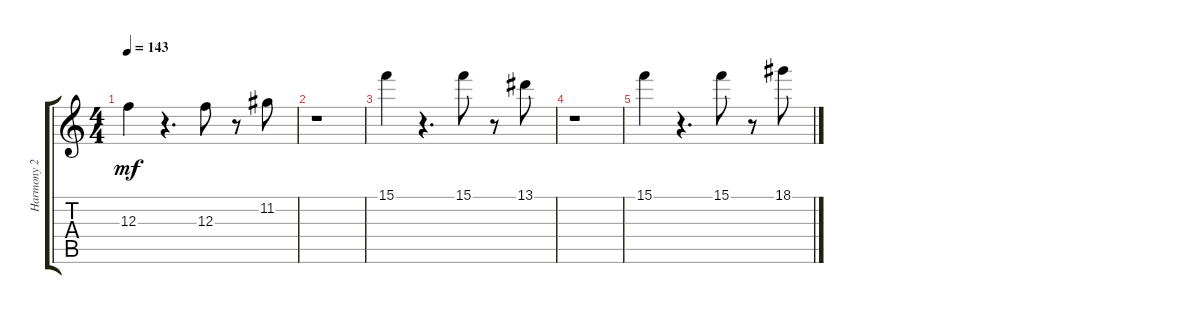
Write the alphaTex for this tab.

\track ("Harmony 2" "Harmony 2") {instrument overdrivenguitar}
\staff {score tabs}
\tuning (D4 A3 F3 C3 G2 C2) {hide}
\ts (4 4)
\tempo 143
\clef g2
\ks aminor
12.3.4{dy mf} r.4{d} 12.3.8 r.8 11.2.8 |
r.1 |
15.1.4 r.4{d} 15.1.8 r.8 13.1.8 |
r.1 |
15.1.4 r.4{d} 15.1.8 r.8 18.1.8
